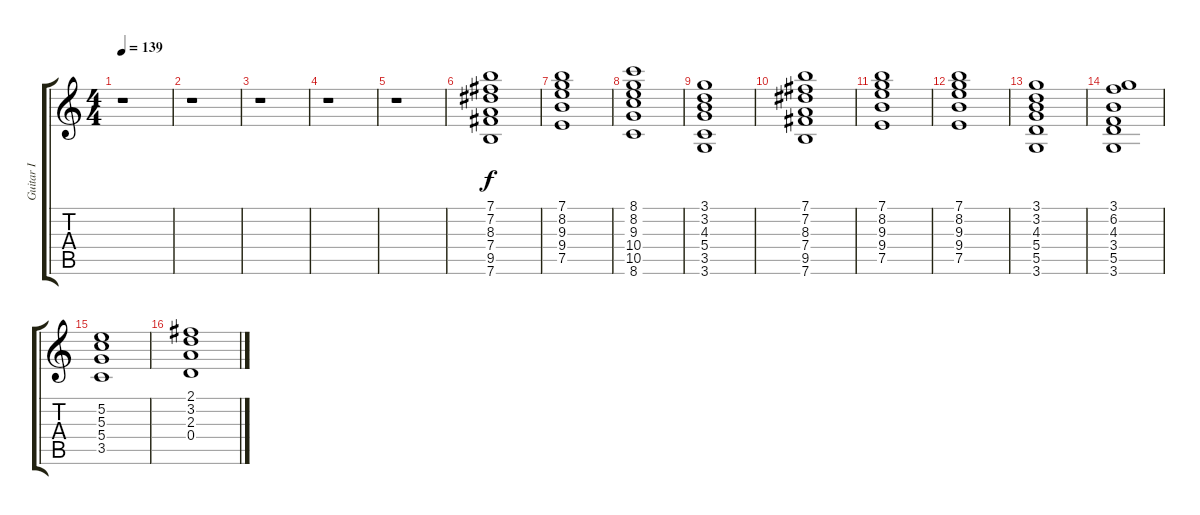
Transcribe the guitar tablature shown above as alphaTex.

\track ("Guitar I" "Guitar I") {instrument electricguitarclean}
\staff {score tabs}
\tuning (E4 B3 G3 D3 A2 E2) {hide}
\ts (4 4)
\tempo 139
\clef g2
\ks c
r.1{dy f} |
r.1 |
r.1 |
r.1 |
r.1 |
(7.1 7.2 8.3 7.4 9.5 7.6).1 |
(7.1 8.2 9.3 9.4 7.5).1 |
(8.1 8.2 9.3 10.4 10.5 8.6).1 |
(3.1 3.2 4.3 5.4 3.5 3.6).1 |
(7.1 7.2 8.3 7.4 9.5 7.6).1 |
(7.1 8.2 9.3 9.4 7.5).1 |
(7.1 8.2 9.3 9.4 7.5).1 |
(3.1 3.2 4.3 5.4 5.5 3.6).1 |
(3.1 6.2 4.3 3.4 5.5 3.6).1 |
(5.2 5.3 5.4 3.5).1 |
(2.1 3.2 2.3 0.4).1
